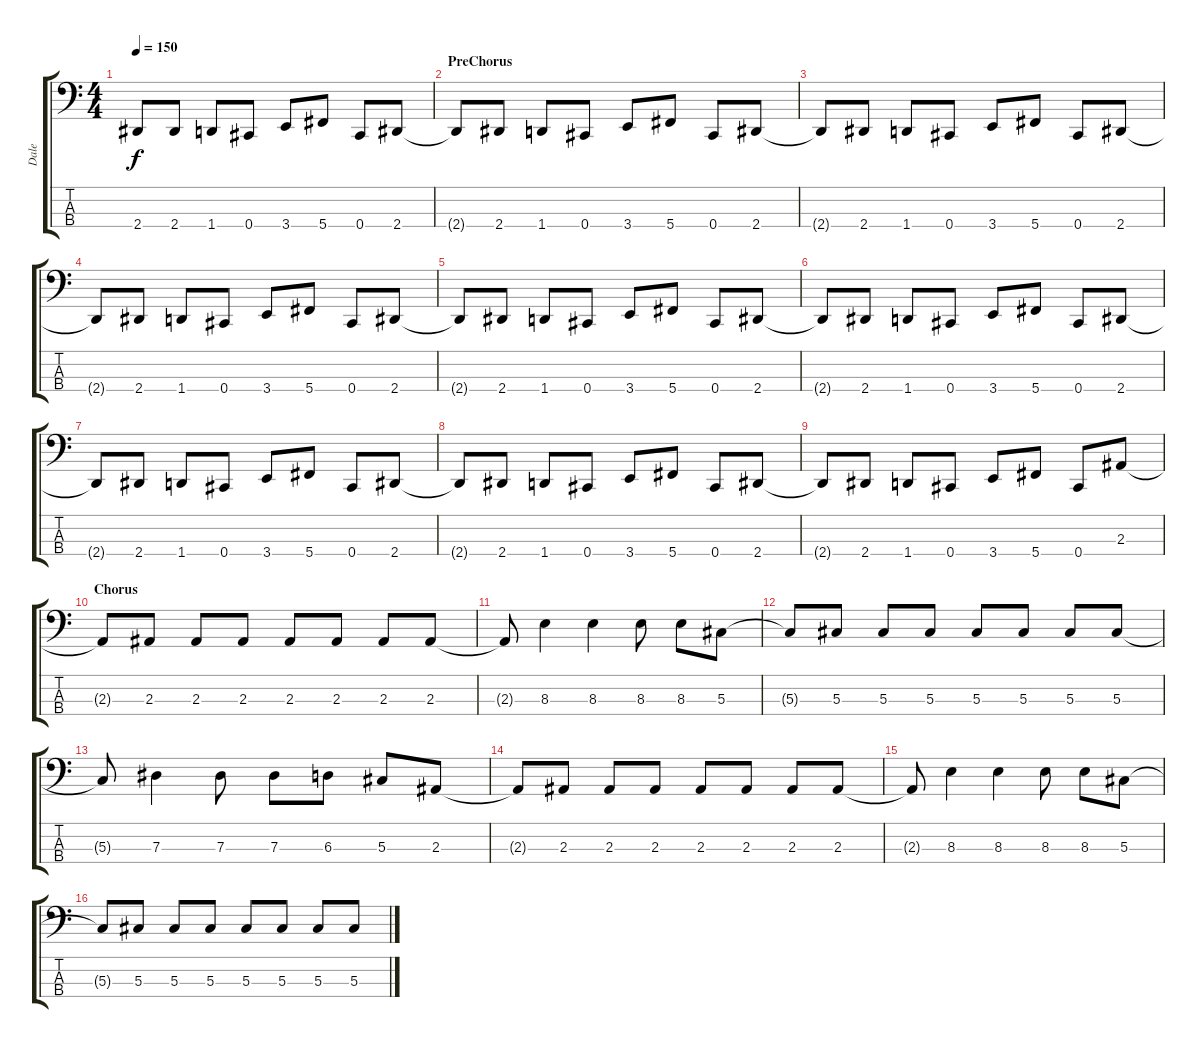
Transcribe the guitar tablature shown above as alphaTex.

\track ("Dale" "Dale") {instrument electricbassfinger}
\staff {score tabs}
\tuning (Gb2 Db2 Ab1 Db1) {hide}
\ts (4 4)
\tempo 150
\clef f4
\ks c
2.4{t}.8{dy f} 2.4.8 1.4.8 0.4.8 3.4.8 5.4.8 0.4.8 2.4.8 |
\section ("" "PreChorus")
2.4{t}.8 2.4.8 1.4.8 0.4.8 3.4.8 5.4.8 0.4.8 2.4.8 |
2.4{t}.8 2.4.8 1.4.8 0.4.8 3.4.8 5.4.8 0.4.8 2.4.8 |
2.4{t}.8 2.4.8 1.4.8 0.4.8 3.4.8 5.4.8 0.4.8 2.4.8 |
2.4{t}.8 2.4.8 1.4.8 0.4.8 3.4.8 5.4.8 0.4.8 2.4.8 |
2.4{t}.8 2.4.8 1.4.8 0.4.8 3.4.8 5.4.8 0.4.8 2.4.8 |
2.4{t}.8 2.4.8 1.4.8 0.4.8 3.4.8 5.4.8 0.4.8 2.4.8 |
2.4{t}.8 2.4.8 1.4.8 0.4.8 3.4.8 5.4.8 0.4.8 2.4.8 |
2.4{t}.8 2.4.8 1.4.8 0.4.8 3.4.8 5.4.8 0.4.8 2.3.8 |
\section ("" "Chorus")
2.3{t}.8 2.3.8 2.3.8 2.3.8 2.3.8 2.3.8 2.3.8 2.3.8 |
2.3{t}.8 8.3.4 8.3.4 8.3.8 8.3.8 5.3.8 |
5.3{t}.8 5.3.8 5.3.8 5.3.8 5.3.8 5.3.8 5.3.8 5.3.8 |
5.3{t}.8 7.3.4 7.3.8 7.3.8 6.3.8 5.3.8 2.3.8 |
2.3{t}.8 2.3.8 2.3.8 2.3.8 2.3.8 2.3.8 2.3.8 2.3.8 |
2.3{t}.8 8.3.4 8.3.4 8.3.8 8.3.8 5.3.8 |
5.3{t}.8 5.3.8 5.3.8 5.3.8 5.3.8 5.3.8 5.3.8 5.3.8
